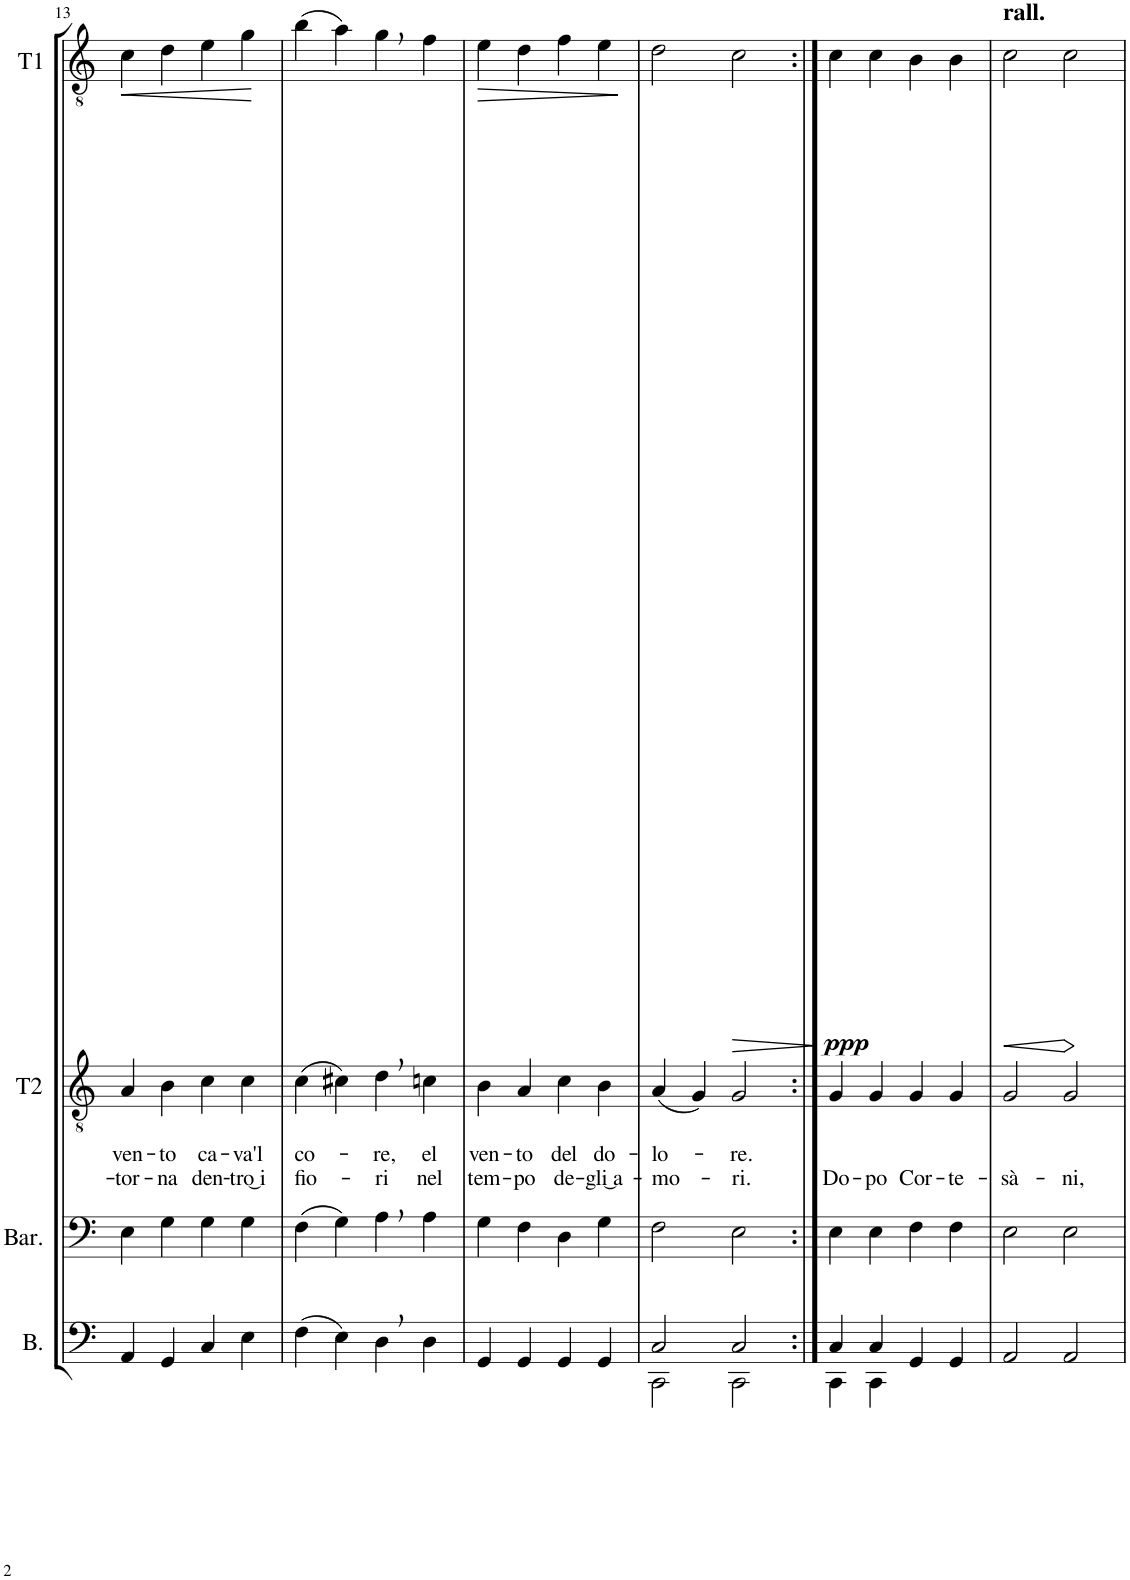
**kern	**kern	**kern	**text	**text	**text	**kern	**dynam
*part4	*part3	*part2	*part2	*part2	*part2	*part1	*part1
*staff4	*staff3	*staff2	*staff2	*staff2	*staff2	*staff1	*staff1
*I"Basso	*I"Baritono	*I"Tenore II	*	*	*	*I"Tenore I	*
*I'B.	*I'Bar.	*I'T2	*	*	*	*I'T1	*
!!LO:PB:g=z
*clefF4	*clefF4	*clefGv2	*	*	*	*clefGv2	*
*k[]	*k[]	*k[]	*	*	*	*k[]	*
*M4/4	*M4/4	*M4/4	*	*	*	*M4/4	*
*met(c)	*met(c)	*met(c)	*	*	*	*met(c)	*
=13	=13	=13	=13	=13	=13	=13	=13
!	!	!	!	!LO:LY:b	!LO:LY:b	!	!LO:HP:b
4AA/	4E\	4A/	.	ven-	-tor-	4c\	<
!	!	!	!	!LO:LY:b	!LO:LY:b	!	!
4GG/	4G\	4B\	.	-to	-na	4d\	.
!	!	!	!	!LO:LY:b	!LO:LY:b	!	!
4C/	4G\	4c\	.	ca-	den-	4e\	.
!	!	!	!	!LO:LY:b	!LO:LY:b	!	!
4E\	4G\	4c\	.	-va'l	-tro͜ i	4g\	[
=14	=14	=14	=14	=14	=14	=14	=14
!	!	!	!	!LO:LY:b	!LO:LY:b	!	!
(4F\	(4F\	(4c\	.	co-	fio-	(4b\	.
4E\)	4G\)	4c#X\)	.	.	.	4a\)	.
!	!	!	!	!LO:LY:b	!LO:LY:b	!	!
4D,\	4A,\	4d,\	.	-re,	-ri	4g,\	.
!	!	!	!	!LO:LY:b	!LO:LY:b	!	!
4D\	4A\	4cn\	.	el	nel	4f\	.
=15	=15	=15	=15	=15	=15	=15	=15
!	!	!	!	!LO:LY:b	!LO:LY:b	!	!LO:HP:b
4GG/	4G\	4B\	.	ven-	tem-	4e\	>
!	!	!	!	!LO:LY:b	!LO:LY:b	!	!
4GG/	4F\	4A/	.	-to	-po	4d\	.
!	!	!	!	!LO:LY:b	!LO:LY:b	!	!
4GG/	4D\	4c\	.	del	de-	4f\	.
!	!	!	!	!LO:LY:b	!LO:LY:b	!	!
4GG/	4G\	4B\	.	do-	-gli͜ a-	4e\	]
=16	=16	=16	=16	=16	=16	=16	=16
*^	*	*	*	*	*	*	*
!	!	!	!	!	!LO:LY:b	!LO:LY:b	!	!
2C/	2CC\	2F\	(4A/	.	-lo-	-mo-	2d\	.
.	.	.	4G/)	.	.	.	.	.
!	!	!	!	!	!LO:LY:b	!LO:LY:b	!	!LO:HP:b
2C/	2CC\	2E\	2G/	.	-re.	-ri.	2c\	>
*v	*v	*	*	*	*	*	*	*
.	.	.	.	.	.	.	]
=17:|!	=17:|!	=17:|!	=17:|!	=17:|!	=17:|!	=17:|!	=17:|!
*^	*	*	*	*	*	*	*
!	!	!	!	!	!	!LO:LY:b	!	!LO:DY:b
4C/	4CC\	4E\	4G/	.	.	Do-	4c\	ppp
!	!	!	!	!	!	!LO:LY:b	!	!
4C/	4CC\	4E\	4G/	.	.	-po	4c\	.
!	!	!	!	!	!	!LO:LY:b	!	!
4GG/	2ryy	4F\	4G/	.	.	Cor-	4B\	.
!	!	!	!	!	!	!LO:LY:b	!	!
4GG/	.	4F\	4G/	.	.	-te-	4B\	.
*v	*v	*	*	*	*	*	*	*
=18	=18	=18	=18	=18	=18	=18	=18
!	!	!	!	!	!	!LO:TX:a:B:t=rall.	!
!	!	!	!	!	!LO:LY:b	!	!LO:HP:b
2AA/	2E\	2G/	.	.	-sà-	2c\	<
!	!	!	!	!	!LO:LY:b	!	!LO:HP:n=1:b
2AA/	2E\	2G/	.	.	-ni,	2c\	[ >
.	.	.	.	.	.	.	]
=	=	=	=	=	=	=	=
*-	*-	*-	*-	*-	*-	*-	*-
